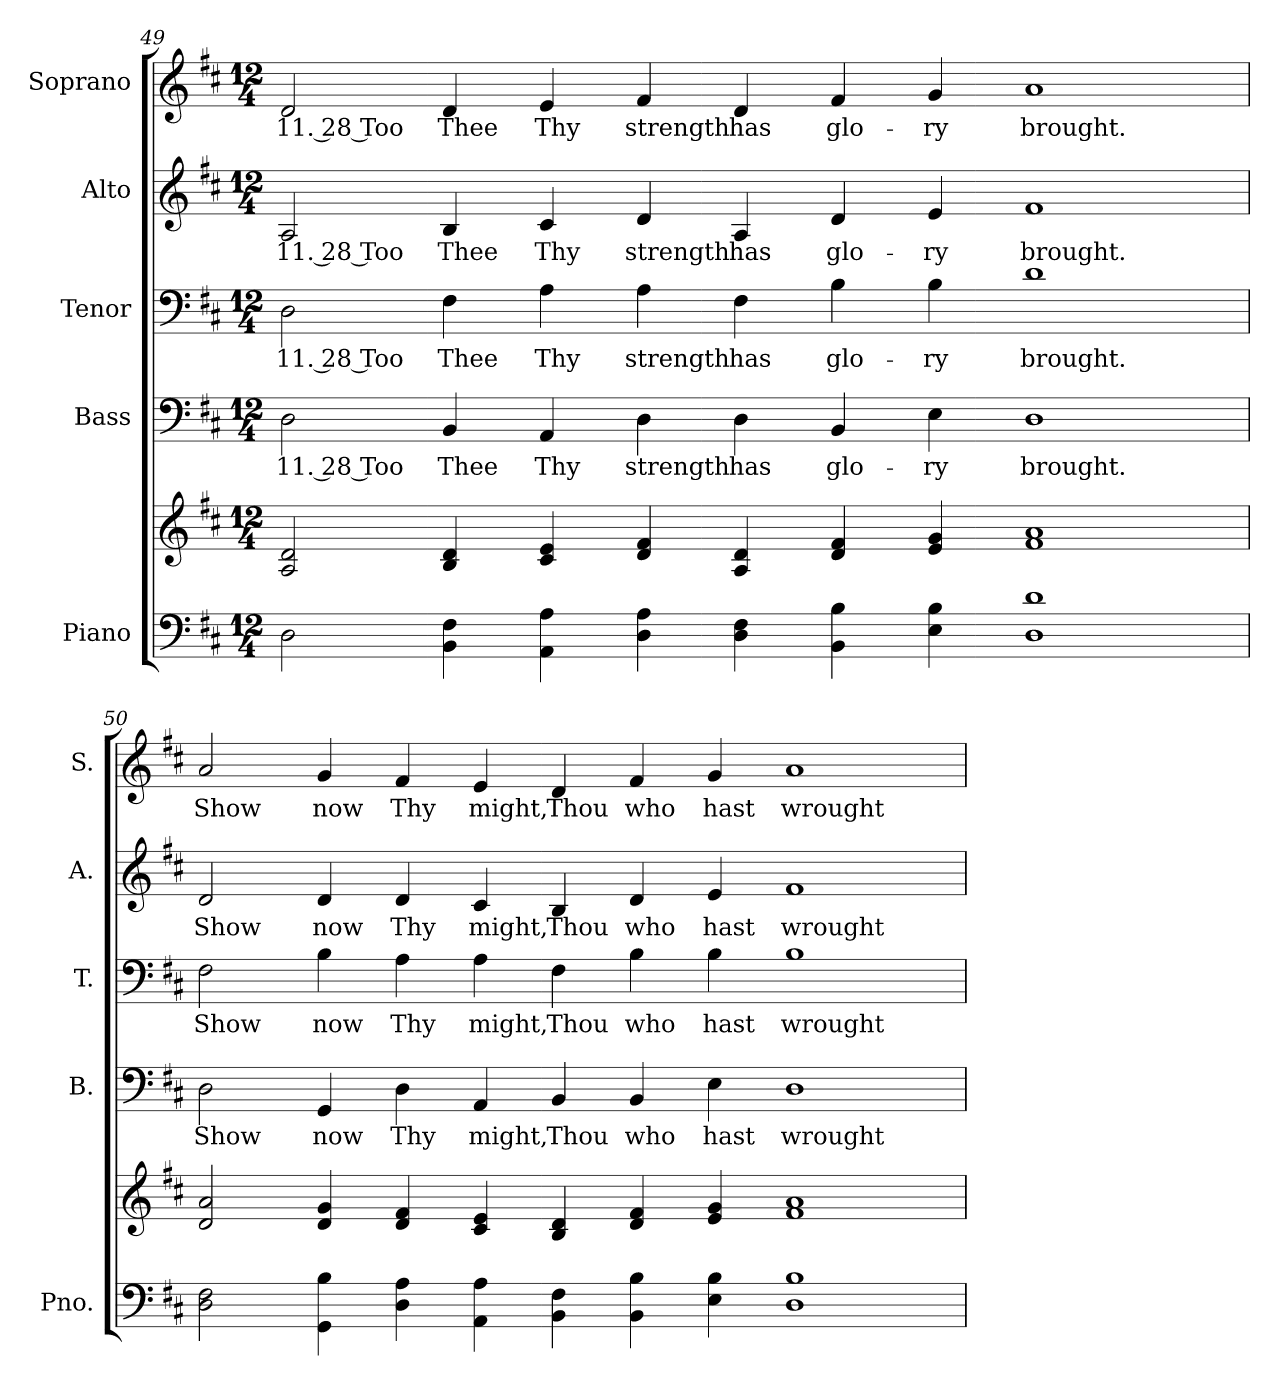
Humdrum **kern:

**kern	**kern	**kern	**text	**kern	**text	**kern	**text	**kern	**text
*part5	*part5	*part4	*part4	*part3	*part3	*part2	*part2	*part1	*part1
*staff6	*staff5	*staff4	*staff4	*staff3	*staff3	*staff2	*staff2	*staff1	*staff1
*I"Piano	*	*I"Bass	*	*I"Tenor	*	*I"Alto	*	*I"Soprano	*
*I'Pno.	*	*I'B.	*	*I'T.	*	*I'A.	*	*I'S.	*
!!LO:PB:g=z
*clefF4	*clefG2	*clefF4	*	*clefF4	*	*clefG2	*	*clefG2	*
*k[f#c#]	*k[f#c#]	*k[f#c#]	*	*k[f#c#]	*	*k[f#c#]	*	*k[f#c#]	*
*D:	*D:	*D:	*	*D:	*	*D:	*	*D:	*
*M12/4	*M12/4	*M12/4	*	*M12/4	*	*M12/4	*	*M12/4	*
=49	=49	=49	=49	=49	=49	=49	=49	=49	=49
!	!	!	!LO:LY:b:color=#000000	!	!	!	!	!	!
!	!	!	!	!	!LO:LY:b:color=#000000	!	!	!	!
!	!	!	!	!	!	!	!LO:LY:b:color=#000000	!	!
!	!	!	!	!	!	!	!	!	!LO:LY:b:color=#000000
2Di\	2Ai/ 2di	2Di\	11. 28 Too	2Di\	11. 28 Too	2Ai/	11. 28 Too	2di/	11. 28 Too
!	!	!	!LO:LY:b:color=#000000	!	!	!	!	!	!
!	!	!	!	!	!LO:LY:b:color=#000000	!	!	!	!
!	!	!	!	!	!	!	!LO:LY:b:color=#000000	!	!
!	!	!	!	!	!	!	!	!	!LO:LY:b:color=#000000
4BBi\ 4F#i	4Bi/ 4di	4BBi/	Thee	4F#i\	Thee	4Bi/	Thee	4di/	Thee
!	!	!	!LO:LY:b:color=#000000	!	!	!	!	!	!
!	!	!	!	!	!LO:LY:b:color=#000000	!	!	!	!
!	!	!	!	!	!	!	!LO:LY:b:color=#000000	!	!
!	!	!	!	!	!	!	!	!	!LO:LY:b:color=#000000
4AAi\ 4Ai	4c#i/ 4ei	4AAi/	Thy	4Ai\	Thy	4c#i/	Thy	4ei/	Thy
!	!	!	!LO:LY:b:color=#000000	!	!	!	!	!	!
!	!	!	!	!	!LO:LY:b:color=#000000	!	!	!	!
!	!	!	!	!	!	!	!LO:LY:b:color=#000000	!	!
!	!	!	!	!	!	!	!	!	!LO:LY:b:color=#000000
4Di\ 4Ai	4di/ 4f#i	4Di\	strength	4Ai\	strength	4di/	strength	4f#i/	strength
!	!	!	!LO:LY:b:color=#000000	!	!	!	!	!	!
!	!	!	!	!	!LO:LY:b:color=#000000	!	!	!	!
!	!	!	!	!	!	!	!LO:LY:b:color=#000000	!	!
!	!	!	!	!	!	!	!	!	!LO:LY:b:color=#000000
4Di\ 4F#i	4Ai/ 4di	4Di\	has	4F#i\	has	4Ai/	has	4di/	has
!	!	!	!LO:LY:b:color=#000000	!	!	!	!	!	!
!	!	!	!	!	!LO:LY:b:color=#000000	!	!	!	!
!	!	!	!	!	!	!	!LO:LY:b:color=#000000	!	!
!	!	!	!	!	!	!	!	!	!LO:LY:b:color=#000000
4BBi\ 4Bi	4di/ 4f#i	4BBi/	glo-	4Bi\	glo-	4di/	glo-	4f#i/	glo-
!	!	!	!LO:LY:b:color=#000000	!	!	!	!	!	!
!	!	!	!	!	!LO:LY:b:color=#000000	!	!	!	!
!	!	!	!	!	!	!	!LO:LY:b:color=#000000	!	!
!	!	!	!	!	!	!	!	!	!LO:LY:b:color=#000000
4Ei\ 4Bi	4ei/ 4gi	4Ei\	-ry	4Bi\	-ry	4ei/	-ry	4gi/	-ry
!	!	!	!LO:LY:b:color=#000000	!	!	!	!	!	!
!	!	!	!	!	!LO:LY:b:color=#000000	!	!	!	!
!	!	!	!	!	!	!	!LO:LY:b:color=#000000	!	!
!	!	!	!	!	!	!	!	!	!LO:LY:b:color=#000000
1Di 1di	1f#i 1ai	1Di	brought.	1di	brought.	1f#i	brought.	1ai	brought.
=50	=50	=50	=50	=50	=50	=50	=50	=50	=50
!	!	!	!LO:LY:b:color=#000000	!	!	!	!	!	!
!	!	!	!	!	!LO:LY:b:color=#000000	!	!	!	!
!	!	!	!	!	!	!	!LO:LY:b:color=#000000	!	!
!	!	!	!	!	!	!	!	!	!LO:LY:b:color=#000000
2Di\ 2F#i	2di/ 2ai	2Di\	Show	2F#i\	Show	2di/	Show	2ai/	Show
!	!	!	!LO:LY:b:color=#000000	!	!	!	!	!	!
!	!	!	!	!	!LO:LY:b:color=#000000	!	!	!	!
!	!	!	!	!	!	!	!LO:LY:b:color=#000000	!	!
!	!	!	!	!	!	!	!	!	!LO:LY:b:color=#000000
4GGi\ 4Bi	4di/ 4gi	4GGi/	now	4Bi\	now	4di/	now	4gi/	now
!	!	!	!LO:LY:b:color=#000000	!	!	!	!	!	!
!	!	!	!	!	!LO:LY:b:color=#000000	!	!	!	!
!	!	!	!	!	!	!	!LO:LY:b:color=#000000	!	!
!	!	!	!	!	!	!	!	!	!LO:LY:b:color=#000000
4Di\ 4Ai	4di/ 4f#i	4Di\	Thy	4Ai\	Thy	4di/	Thy	4f#i/	Thy
!	!	!	!LO:LY:b:color=#000000	!	!	!	!	!	!
!	!	!	!	!	!LO:LY:b:color=#000000	!	!	!	!
!	!	!	!	!	!	!	!LO:LY:b:color=#000000	!	!
!	!	!	!	!	!	!	!	!	!LO:LY:b:color=#000000
4AAi\ 4Ai	4c#i/ 4ei	4AAi/	might,	4Ai\	might,	4c#i/	might,	4ei/	might,
!	!	!	!LO:LY:b:color=#000000	!	!	!	!	!	!
!	!	!	!	!	!LO:LY:b:color=#000000	!	!	!	!
!	!	!	!	!	!	!	!LO:LY:b:color=#000000	!	!
!	!	!	!	!	!	!	!	!	!LO:LY:b:color=#000000
4BBi\ 4F#i	4Bi/ 4di	4BBi/	Thou	4F#i\	Thou	4Bi/	Thou	4di/	Thou
!	!	!	!LO:LY:b:color=#000000	!	!	!	!	!	!
!	!	!	!	!	!LO:LY:b:color=#000000	!	!	!	!
!	!	!	!	!	!	!	!LO:LY:b:color=#000000	!	!
!	!	!	!	!	!	!	!	!	!LO:LY:b:color=#000000
4BBi\ 4Bi	4di/ 4f#i	4BBi/	who	4Bi\	who	4di/	who	4f#i/	who
!	!	!	!LO:LY:b:color=#000000	!	!	!	!	!	!
!	!	!	!	!	!LO:LY:b:color=#000000	!	!	!	!
!	!	!	!	!	!	!	!LO:LY:b:color=#000000	!	!
!	!	!	!	!	!	!	!	!	!LO:LY:b:color=#000000
4Ei\ 4Bi	4ei/ 4gi	4Ei\	hast	4Bi\	hast	4ei/	hast	4gi/	hast
!	!	!	!LO:LY:b:color=#000000	!	!	!	!	!	!
!	!	!	!	!	!LO:LY:b:color=#000000	!	!	!	!
!	!	!	!	!	!	!	!LO:LY:b:color=#000000	!	!
!	!	!	!	!	!	!	!	!	!LO:LY:b:color=#000000
1Di 1Bi	1f#i 1ai	1Di	wrought	1Bi	wrought	1f#i	wrought	1ai	wrought
=	=	=	=	=	=	=	=	=	=
*-	*-	*-	*-	*-	*-	*-	*-	*-	*-
